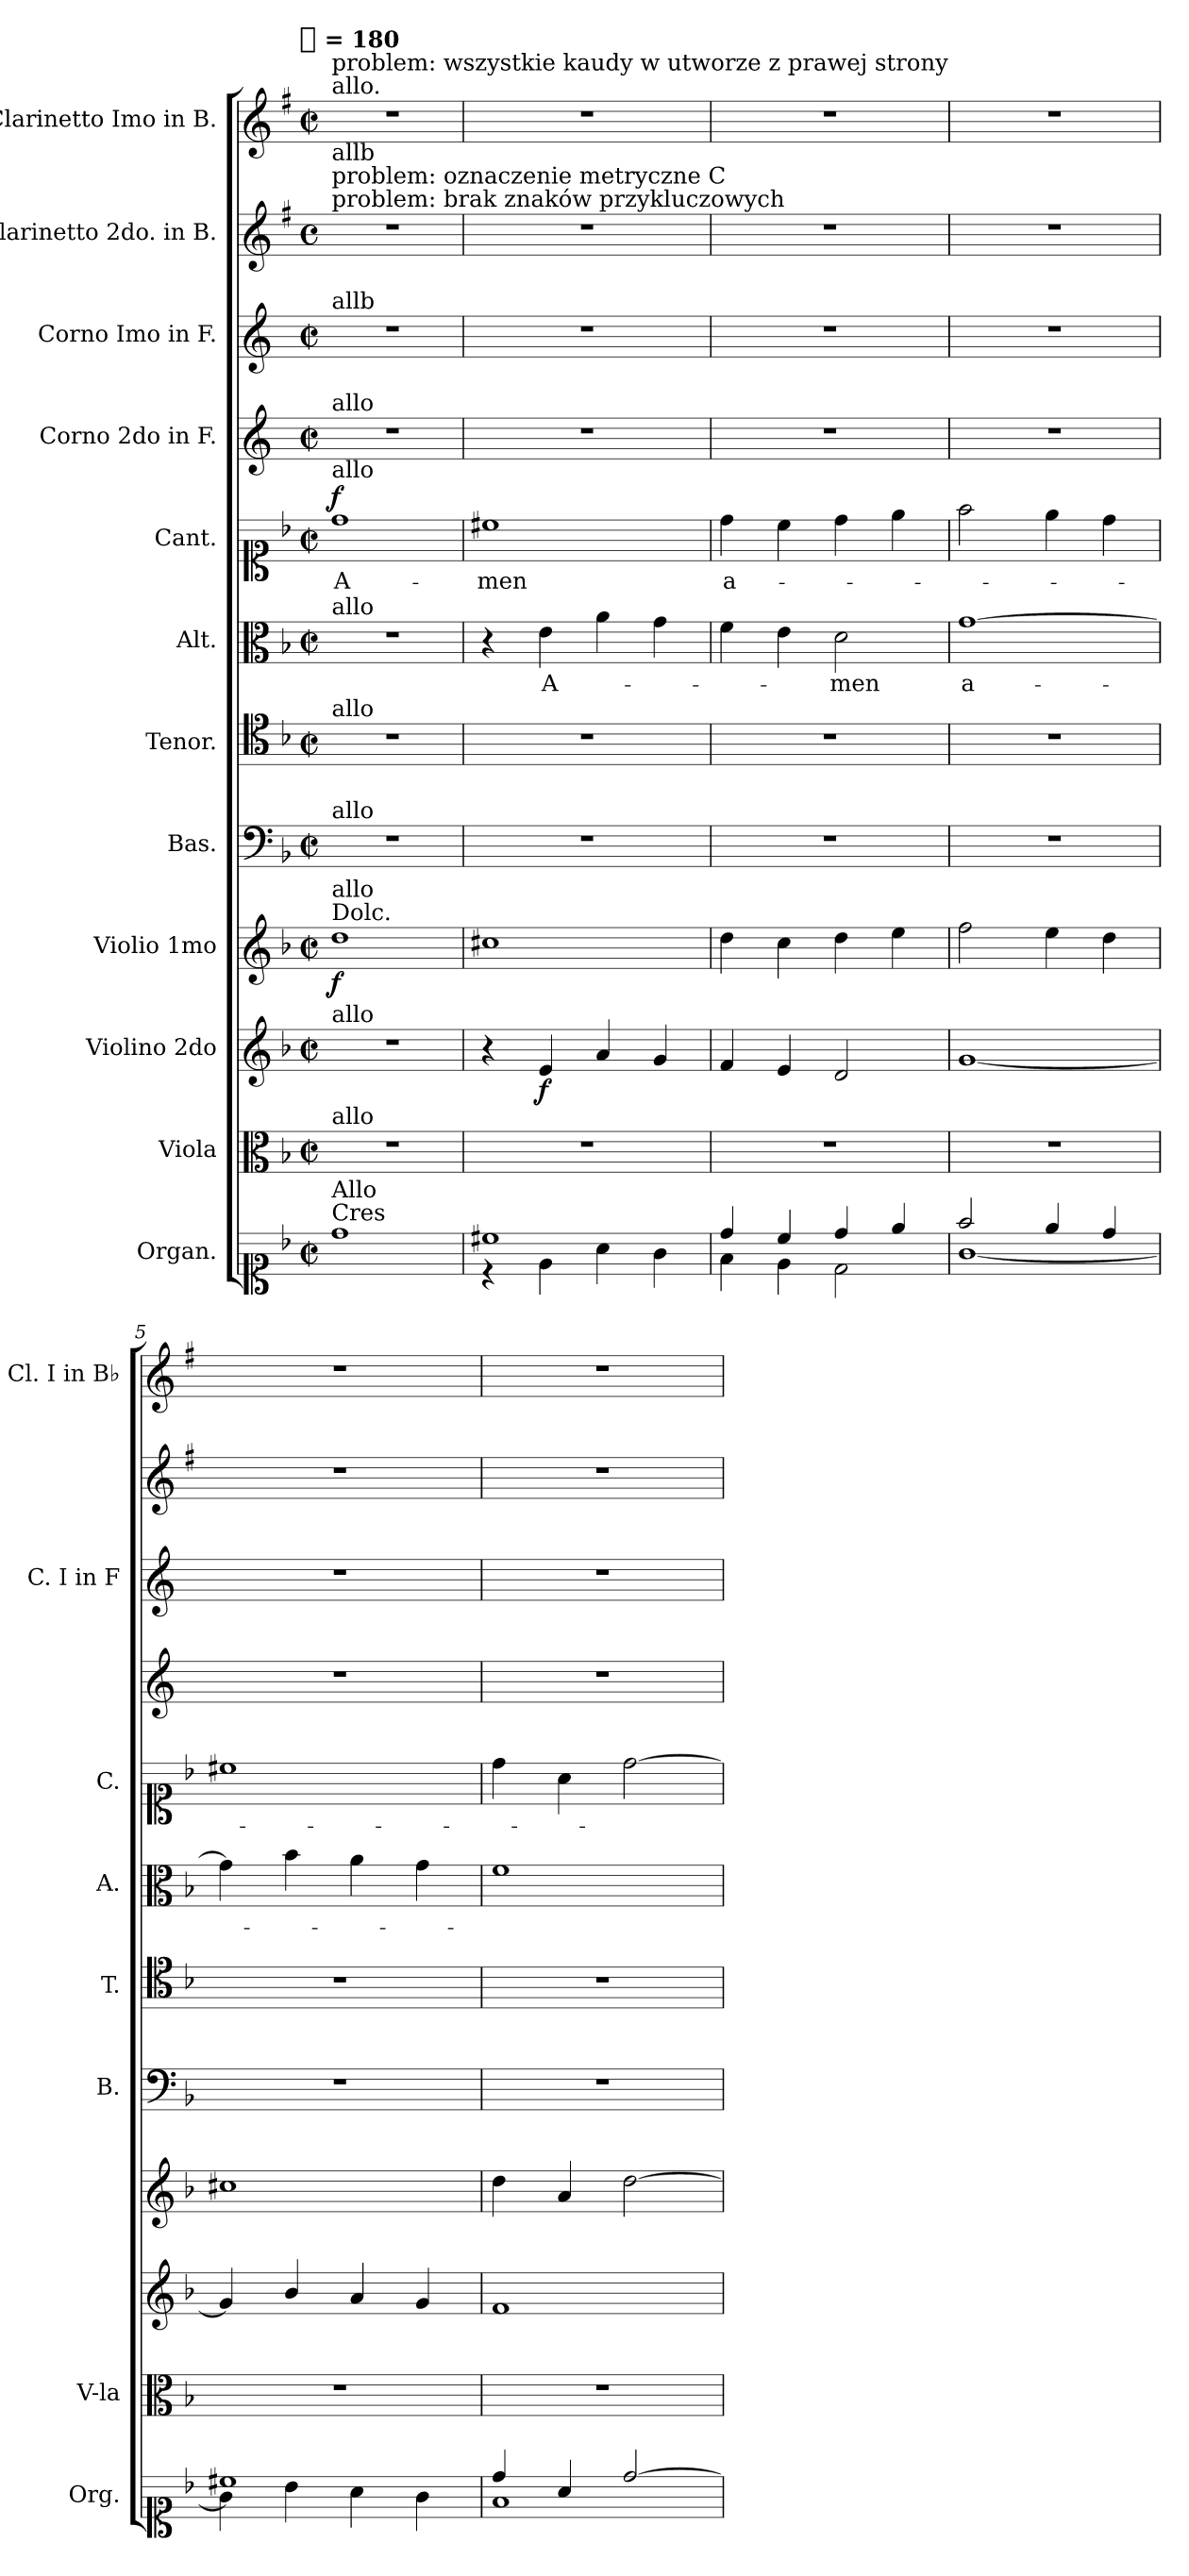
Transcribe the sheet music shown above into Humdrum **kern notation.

**kern	**kern	**kern	**dynam	**kern	**dynam	**kern	**kern	**kern	**text	**kern	**text	**dynam	**kern	**kern	**kern	**kern
*part12	*part11	*part10	*part10	*part9	*part9	*part8	*part7	*part6	*part6	*part5	*part5	*part5	*part4	*part3	*part2	*part1
*staff12	*staff11	*staff10	*staff10	*staff9	*staff9	*staff8	*staff7	*staff6	*staff6	*staff5	*staff5	*staff5	*staff4	*staff3	*staff2	*staff1
*I"Organ.	*I"Viola	*I"Violino 2do	*	*I"Violio 1mo	*	*I"Bas.	*I"Tenor.	*I"Alt.	*	*I"Cant.	*	*	*I"Corno 2do in F.	*I"Corno Imo in F.	*I"Clarinetto 2do. in B.	*I"Clarinetto Imo in B.
*I'Org.	*I'V-la	*	*	*	*	*I'B.	*I'T.	*I'A.	*	*I'C.	*	*	*	*I'C. I in F	*	*I'Cl. I in B♭
*clefC1	*clefC3	*clefG2	*	*clefG2	*	*clefF4	*clefC4	*clefC3	*	*clefC1	*	*	*clefG2	*clefG2	*clefG2	*clefG2
*	*	*	*	*	*	*	*	*	*	*	*	*	*ITrd4c7	*ITrd4c7	*ITrd1c2	*ITrd1c2
*k[b-]	*k[b-]	*k[b-]	*	*k[b-]	*	*k[b-]	*k[b-]	*k[b-]	*	*k[b-]	*	*	*k[b-]	*k[b-]	*k[b-]	*k[b-]
!!LO:TX:omd:t=[quarter] = 180
*M2/2	*M2/2	*M2/2	*	*M2/2	*	*M2/2	*M2/2	*M2/2	*	*M2/2	*	*	*M2/2	*M2/2	*M2/2	*M2/2
*met(c|)	*met(c|)	*met(c|)	*	*met(c|)	*	*met(c|)	*met(c|)	*met(c|)	*	*met(c|)	*	*	*met(c|)	*met(c|)	*met(c)	*met(c|)
*MM180	*MM180	*MM180	*	*MM180	*	*MM180	*MM180	*MM180	*	*MM180	*	*	*MM180	*MM180	*MM180	*MM180
=1	=1	=1	=1	=1	=1	=1	=1	=1	=1	=1	=1	=1	=1	=1	=1	=1
!	!	!	!	!	!	!	!	!	!	!	!	!	!	!	!	!LO:TX:a:t=allo.
!	!	!	!	!	!	!	!	!	!	!	!	!	!	!	!	!LO:TX:a:t=problem&colon; wszystkie kaudy w utworze z prawej strony
!	!	!	!	!	!	!	!	!	!	!	!	!	!	!	!LO:TX:a:t=problem&colon; brak znaków przykluczowych	!
!	!	!	!	!	!	!	!	!	!	!	!	!	!	!	!LO:TX:a:t=problem&colon; oznaczenie metryczne C	!
!	!	!	!	!	!	!	!	!	!	!	!	!	!	!	!LO:TX:a:t=allb	!
!	!	!	!	!	!	!	!	!	!	!	!	!	!	!LO:TX:a:t=allb	!	!
!	!	!	!	!	!	!	!	!	!	!	!	!	!LO:TX:a:t=allo	!	!	!
!	!	!	!	!	!	!	!	!	!	!LO:TX:a:t=allo	!	!	!	!	!	!
!	!	!	!	!	!	!	!	!LO:TX:a:t=allo	!	!	!	!	!	!	!	!
!	!	!	!	!	!	!	!LO:TX:a:t=allo	!	!	!	!	!	!	!	!	!
!	!	!	!	!	!	!LO:TX:a:t=allo	!	!	!	!	!	!	!	!	!	!
!	!	!	!	!LO:TX:a:t=Dolc.	!	!	!	!	!	!	!	!	!	!	!	!
!	!	!	!	!LO:TX:a:t=allo	!	!	!	!	!	!	!	!	!	!	!	!
!	!	!LO:TX:a:t=allo	!	!	!	!	!	!	!	!	!	!	!	!	!	!
!	!LO:TX:a:t=allo	!	!	!	!	!	!	!	!	!	!	!	!	!	!	!
!LO:TX:a:t=Cres	!	!	!	!	!	!	!	!	!	!	!	!	!	!	!	!
!LO:TX:a:t=Allo	!	!	!	!	!	!	!	!	!	!	!	!	!	!	!	!
!	!	!	!	!	!	!	!	!	!	!	!	!LO:DY:a	!	!	!	!
1dd	1r	1r	.	1dd	f	1r	1r	1r	.	1dd	A-	f	1r	1r	1r	1r
=2	=2	=2	=2	=2	=2	=2	=2	=2	=2	=2	=2	=2	=2	=2	=2	=2
*^	*	*	*	*	*	*	*	*	*	*	*	*	*	*	*	*
1cc#X	4r	1r	4r	.	1cc#X	.	1r	1r	4r	.	1cc#X	-men	.	1r	1r	1r	1r
.	4e\	.	4e/	f	.	.	.	.	4e\	A-	.	.	.	.	.	.	.
.	4a\	.	4a/	.	.	.	.	.	4a\	.	.	.	.	.	.	.	.
.	4g\	.	4g/	.	.	.	.	.	4g\	.	.	.	.	.	.	.	.
=3	=3	=3	=3	=3	=3	=3	=3	=3	=3	=3	=3	=3	=3	=3	=3	=3	=3
4dd/	4f\	1r	4f/	.	4dd\	.	1r	1r	4f\	.	4dd\	a-	.	1r	1r	1r	1r
4cc/	4e\	.	4e/	.	4cc\	.	.	.	4e\	.	4cc\	.	.	.	.	.	.
4dd/	2d\	.	2d/	.	4dd\	.	.	.	2d\	-men	4dd\	.	.	.	.	.	.
4ee/	.	.	.	.	4ee\	.	.	.	.	.	4ee\	.	.	.	.	.	.
=4	=4	=4	=4	=4	=4	=4	=4	=4	=4	=4	=4	=4	=4	=4	=4	=4	=4
2ff/	[1g	1r	[1g	.	2ff\	.	1r	1r	[1g	a-	2ff\	.	.	1r	1r	1r	1r
4ee/	.	.	.	.	4ee\	.	.	.	.	.	4ee\	.	.	.	.	.	.
4dd/	.	.	.	.	4dd\	.	.	.	.	.	4dd\	.	.	.	.	.	.
=5	=5	=5	=5	=5	=5	=5	=5	=5	=5	=5	=5	=5	=5	=5	=5	=5	=5
1cc#X	4g\]	1r	4g/]	.	1cc#X	.	1r	1r	4g\]	.	1cc#X	.	.	1r	1r	1r	1r
.	4b-\	.	4b-/	.	.	.	.	.	4b-\	.	.	.	.	.	.	.	.
.	4a\	.	4a/	.	.	.	.	.	4a\	.	.	.	.	.	.	.	.
.	4g\	.	4g/	.	.	.	.	.	4g\	.	.	.	.	.	.	.	.
=6	=6	=6	=6	=6	=6	=6	=6	=6	=6	=6	=6	=6	=6	=6	=6	=6	=6
4dd/	1f	1r	1f	.	4dd\	.	1r	1r	1f	.	4dd\	.	.	1r	1r	1r	1r
4a/	.	.	.	.	4a/	.	.	.	.	.	4a\	.	.	.	.	.	.
[2dd/	.	.	.	.	[2dd\	.	.	.	.	.	[2dd\	.	.	.	.	.	.
*v	*v	*	*	*	*	*	*	*	*	*	*	*	*	*	*	*	*
=	=	=	=	=	=	=	=	=	=	=	=	=	=	=	=	=
*-	*-	*-	*-	*-	*-	*-	*-	*-	*-	*-	*-	*-	*-	*-	*-	*-
